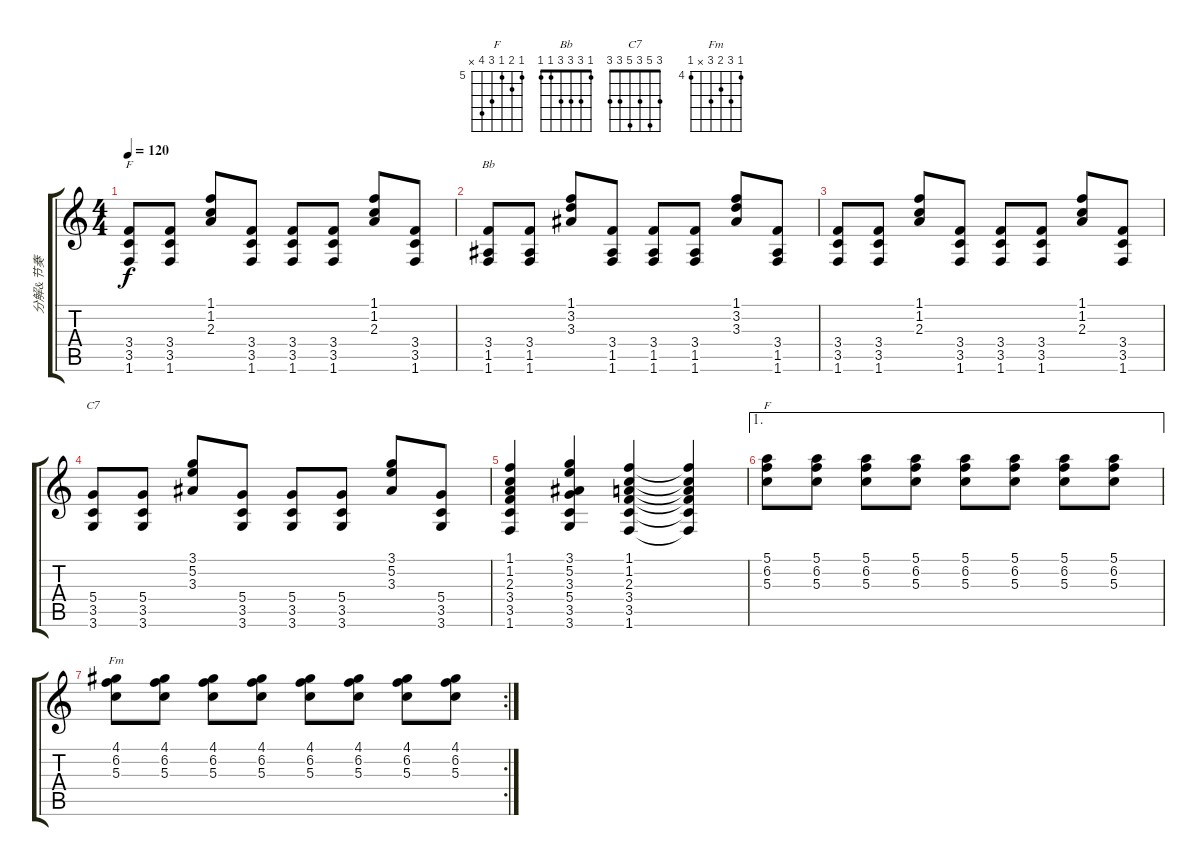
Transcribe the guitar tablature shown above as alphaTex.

\track ("分解&节奏" "分解&节奏") {instrument acousticguitarsteel}
\staff {score tabs}
\tuning (E4 B3 G3 D3 A2 E2) {hide}
\chord ("F" 1 1 2 3 3 1)
\chord ("Bb" 1 3 3 3 1 1)
\chord ("C7" 3 5 3 5 3 3)
\chord ("F" 5 6 5 7 8 x) {firstfret 5}
\chord ("Fm" 4 6 5 6 x 4) {firstfret 4}
\ts (4 4)
\tempo 120
\clef g2
\ks c
(3.4 3.5 1.6).8{ch "F" dy f} (3.4 3.5 1.6).8 (1.1 1.2 2.3).8 (3.4 3.5 1.6).8 (3.4 3.5 1.6).8 (3.4 3.5 1.6).8 (1.1 1.2 2.3).8 (3.4 3.5 1.6).8 |
(3.4 1.5 1.6).8{ch "Bb"} (3.4 1.5 1.6).8 (1.1 3.2 3.3).8 (3.4 1.5 1.6).8 (3.4 1.5 1.6).8 (3.4 1.5 1.6).8 (1.1 3.2 3.3).8 (3.4 1.5 1.6).8 |
(3.4 3.5 1.6).8 (3.4 3.5 1.6).8 (1.1 1.2 2.3).8 (3.4 3.5 1.6).8 (3.4 3.5 1.6).8 (3.4 3.5 1.6).8 (1.1 1.2 2.3).8 (3.4 3.5 1.6).8 |
(5.4 3.5 3.6).8{ch "C7"} (5.4 3.5 3.6).8 (3.1 5.2 3.3).8 (5.4 3.5 3.6).8 (5.4 3.5 3.6).8 (5.4 3.5 3.6).8 (3.1 5.2 3.3).8 (5.4 3.5 3.6).8 |
(1.1 1.2 2.3 3.4 3.5 1.6).4 (3.1 5.2 3.3 5.4 3.5 3.6).4 (1.1 1.2 2.3 3.4 3.5 1.6).4 (1.1{t} 1.2{t} 2.3{t} 3.4{t} 3.5{t} 1.6{t}).4 |
\ae 1
(5.1 6.2 5.3).8{ch "F"} (5.1 6.2 5.3).8 (5.1 6.2 5.3).8 (5.1 6.2 5.3).8 (5.1 6.2 5.3).8 (5.1 6.2 5.3).8 (5.1 6.2 5.3).8 (5.1 6.2 5.3).8 |
\rc 2
(4.1 6.2 5.3).8{ch "Fm"} (4.1 6.2 5.3).8 (4.1 6.2 5.3).8 (4.1 6.2 5.3).8 (4.1 6.2 5.3).8 (4.1 6.2 5.3).8 (4.1 6.2 5.3).8 (4.1 6.2 5.3).8
